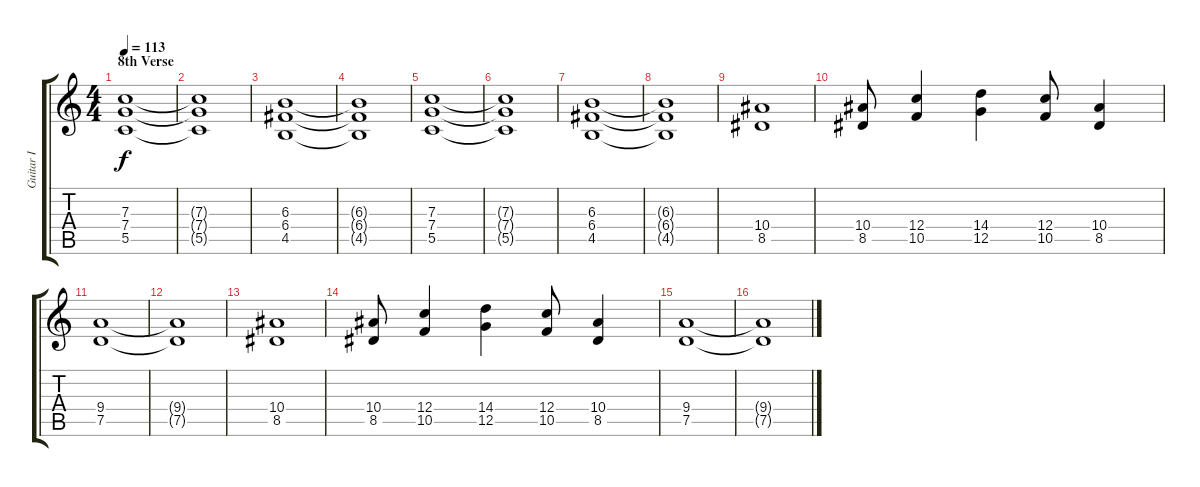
\track ("Guitar I" "Guitar I") {instrument distortionguitar}
\staff {score tabs}
\tuning (D4 A3 F3 C3 G2 D2) {hide}
\ts (4 4)
\section ("" "8th Verse")
\tempo 113
\clef g2
\ks c
(7.3 7.4 5.5).1{dy f} |
(7.3{t} 7.4{t} 5.5{t}).1 |
(6.3 6.4 4.5).1 |
(6.3{t} 6.4{t} 4.5{t}).1 |
(7.3 7.4 5.5).1 |
(7.3{t} 7.4{t} 5.5{t}).1 |
(6.3 6.4 4.5).1 |
(6.3{t} 6.4{t} 4.5{t}).1 |
(10.4 8.5).1 |
(10.4 8.5).8 (12.4 10.5).4 (14.4 12.5).4 (12.4 10.5).8 (10.4 8.5).4 |
(9.4 7.5).1 |
(9.4{t} 7.5{t}).1 |
(10.4 8.5).1 |
(10.4 8.5).8 (12.4 10.5).4 (14.4 12.5).4 (12.4 10.5).8 (10.4 8.5).4 |
(9.4 7.5).1 |
(9.4{t} 7.5{t}).1
